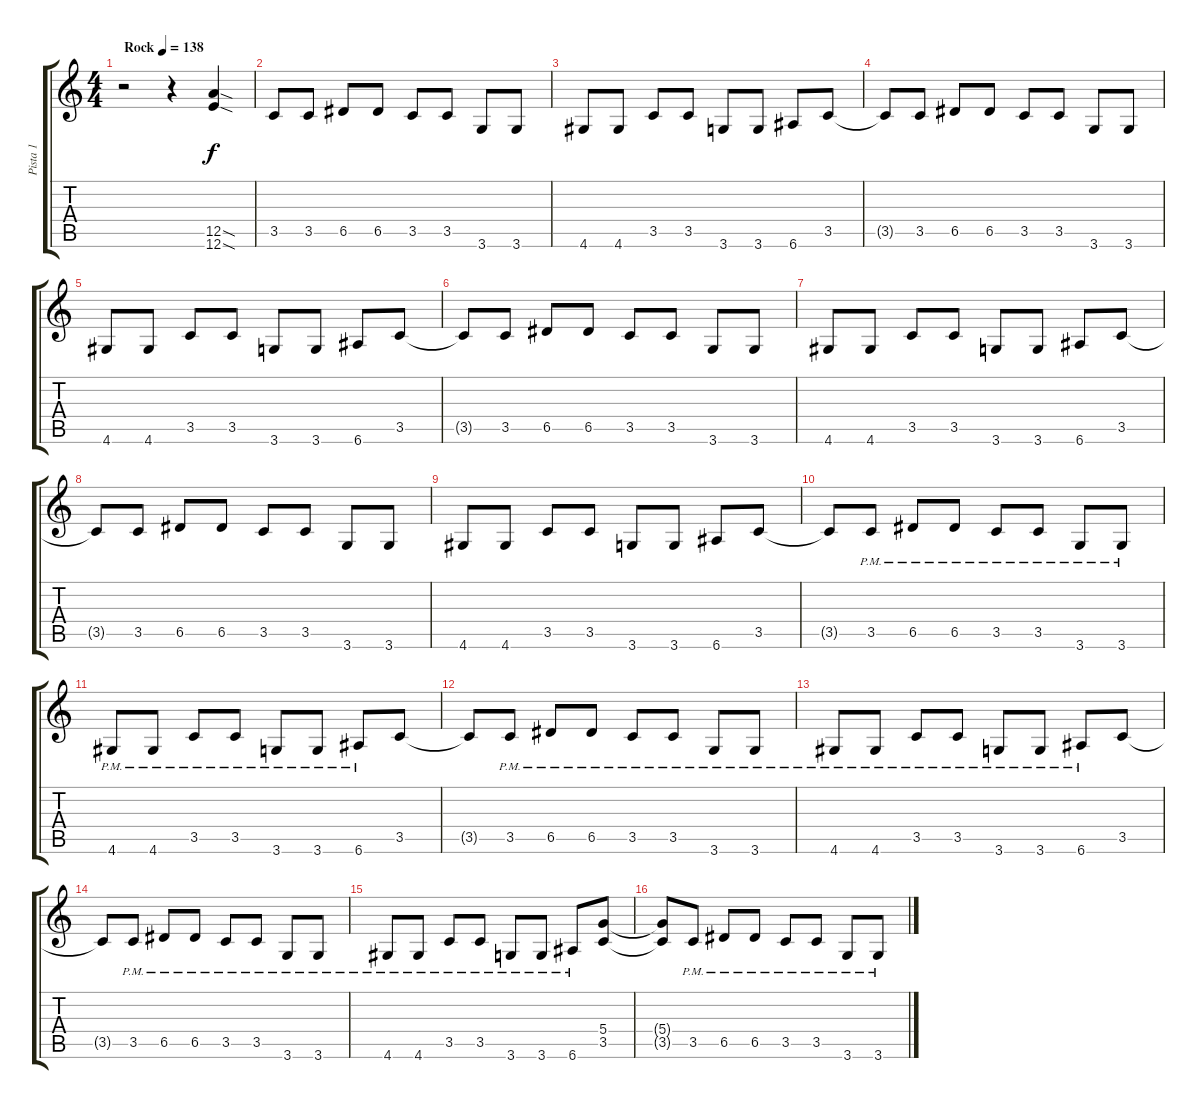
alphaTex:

\track ("Pista 1" "Pista 1") {instrument overdrivenguitar}
\staff {score tabs}
\tuning (E4 B3 G3 D3 A2 E2) {hide}
\ts (4 4)
\tempo (138 "Rock")
\clef g2
\ks c
r.2{dy f instrument overdrivenguitar} r.4 (12.5{sod} 12.6{sod}).4 |
3.5.8 3.5.8 6.5.8 6.5.8 3.5.8 3.5.8 3.6.8 3.6.8 |
4.6.8 4.6.8 3.5.8 3.5.8 3.6.8 3.6.8 6.6.8 3.5.8 |
3.5{t}.8 3.5.8 6.5.8 6.5.8 3.5.8 3.5.8 3.6.8 3.6.8 |
4.6.8 4.6.8 3.5.8 3.5.8 3.6.8 3.6.8 6.6.8 3.5.8 |
3.5{t}.8 3.5.8 6.5.8 6.5.8 3.5.8 3.5.8 3.6.8 3.6.8 |
4.6.8 4.6.8 3.5.8 3.5.8 3.6.8 3.6.8 6.6.8 3.5.8 |
3.5{t}.8 3.5.8 6.5.8 6.5.8 3.5.8 3.5.8 3.6.8 3.6.8 |
4.6.8 4.6.8 3.5.8 3.5.8 3.6.8 3.6.8 6.6.8 3.5.8 |
3.5{t}.8 3.5{pm}.8 6.5{pm}.8 6.5{pm}.8 3.5{pm}.8 3.5{pm}.8 3.6{pm}.8 3.6{pm}.8 |
4.6{pm}.8 4.6{pm}.8 3.5{pm}.8 3.5{pm}.8 3.6{pm}.8 3.6{pm}.8 6.6{pm}.8 3.5.8 |
3.5{t}.8 3.5{pm}.8 6.5{pm}.8 6.5{pm}.8 3.5{pm}.8 3.5{pm}.8 3.6{pm}.8 3.6{pm}.8 |
4.6{pm}.8 4.6{pm}.8 3.5{pm}.8 3.5{pm}.8 3.6{pm}.8 3.6{pm}.8 6.6{pm}.8 3.5.8 |
3.5{t}.8 3.5{pm}.8 6.5{pm}.8 6.5{pm}.8 3.5{pm}.8 3.5{pm}.8 3.6{pm}.8 3.6{pm}.8 |
4.6{pm}.8 4.6{pm}.8 3.5{pm}.8 3.5{pm}.8 3.6{pm}.8 3.6{pm}.8 6.6{pm}.8 (5.4 3.5).8 |
(5.4{t} 3.5{t}).8 3.5{pm}.8 6.5{pm}.8 6.5{pm}.8 3.5{pm}.8 3.5{pm}.8 3.6{pm}.8 3.6{pm}.8
